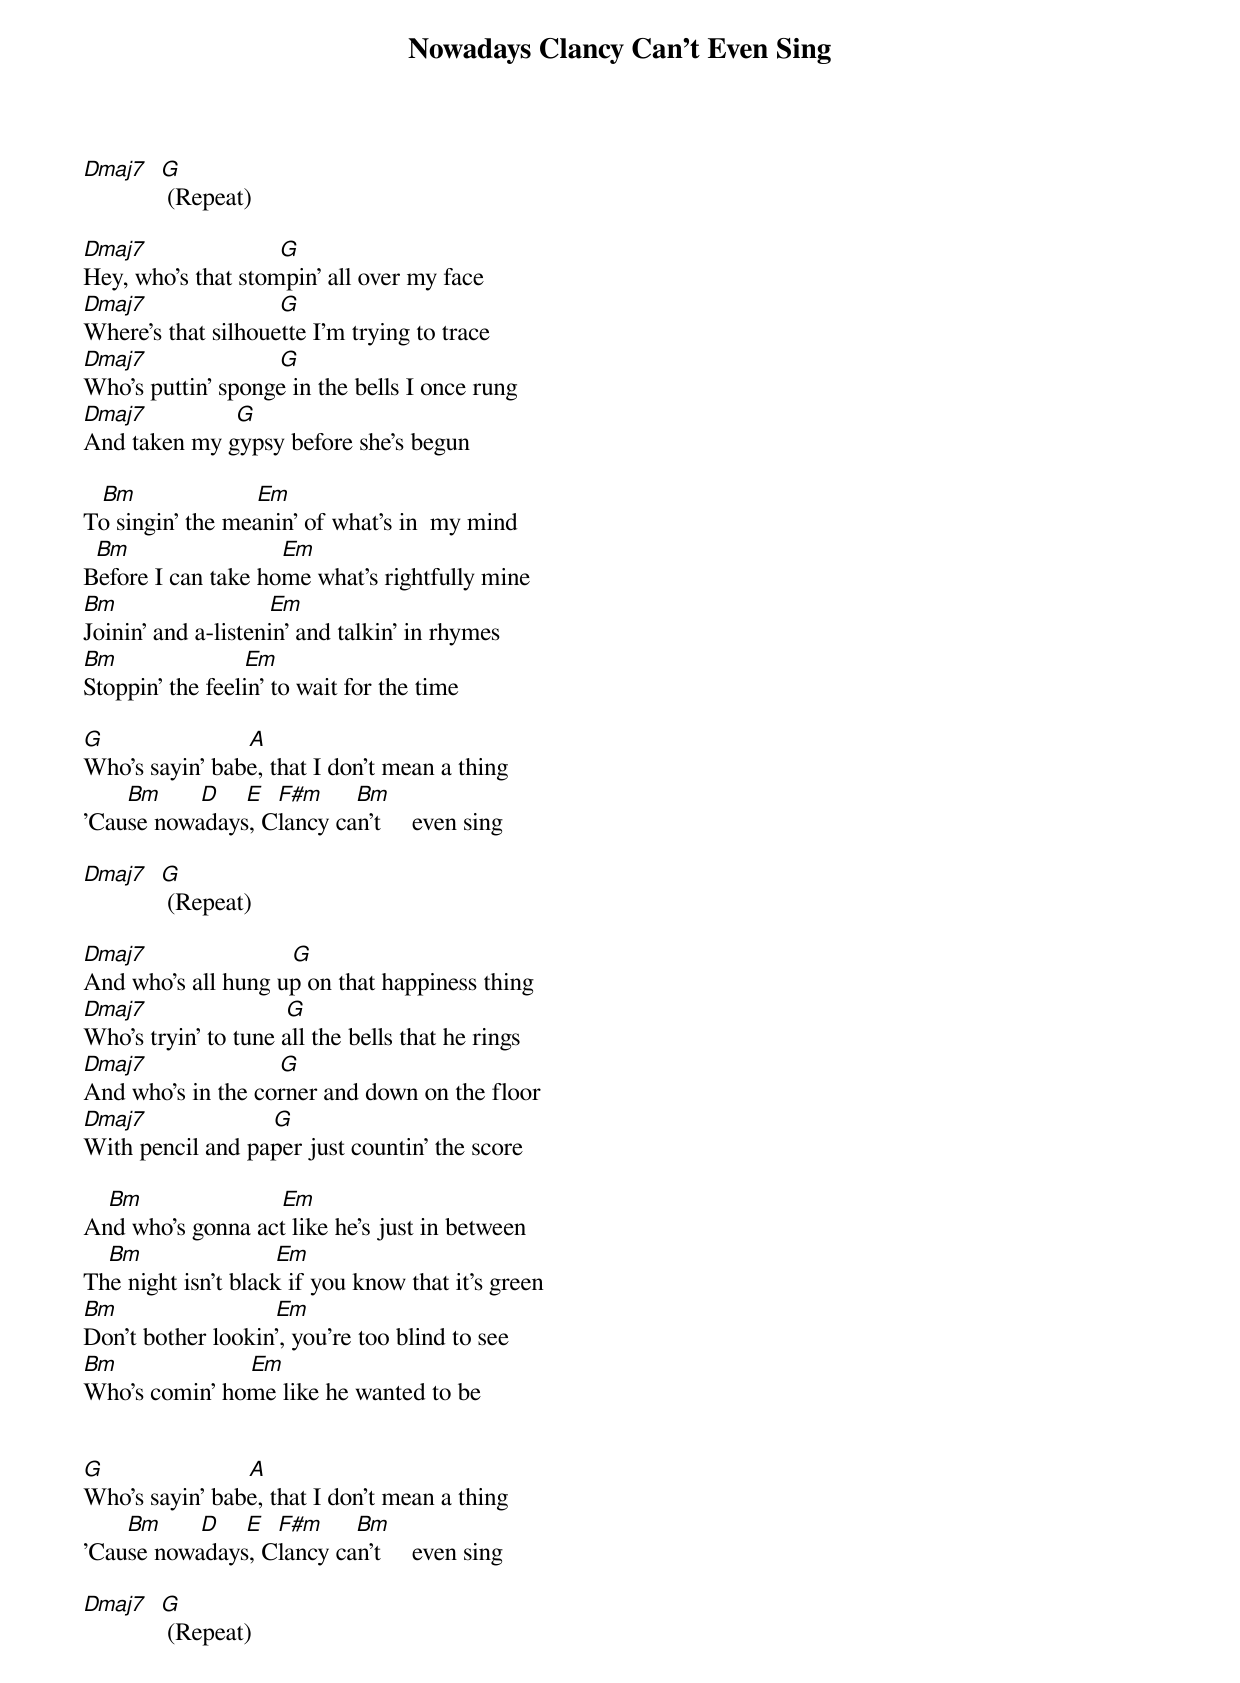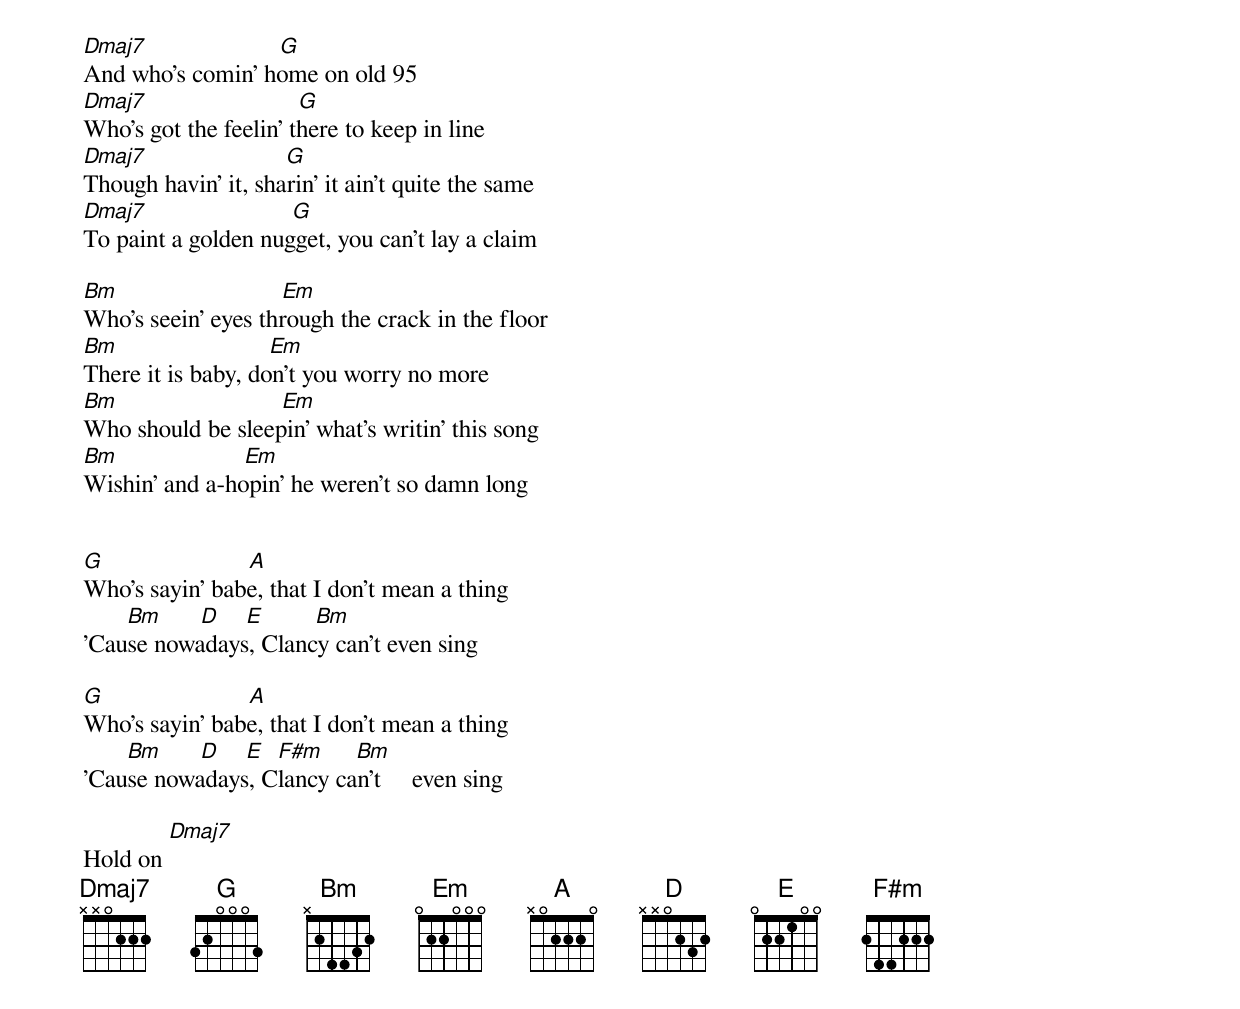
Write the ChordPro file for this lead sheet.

{title:Nowadays Clancy Can’t Even Sing}
[Dmaj7]  [G] (Repeat)

[Dmaj7]                     [G]
Hey, who's that stompin' all over my face
[Dmaj7]                     [G]
Where's that silhouette I'm trying to trace
[Dmaj7]                     [G]
Who's puttin' sponge in the bells I once rung
[Dmaj7]              [G]
And taken my gypsy before she's begun

   [Bm]                   [Em]
To singin' the meanin' of what's in  my mind
  [Bm]                        [Em]
Before I can take home what's rightfully mine
[Bm]                        [Em]
Joinin' and a-listenin' and talkin' in rhymes
[Bm]                    [Em]
Stoppin' the feelin' to wait for the time

[G]                       [A]
Who's sayin' babe, that I don't mean a thing
       [Bm]      [D]    [E]  [F#m]     [Bm]
'Cause nowadays, Clancy can't     even sing

[Dmaj7]  [G] (Repeat)

[Dmaj7]                       [G]
And who's all hung up on that happiness thing
[Dmaj7]                      [G]
Who's tryin' to tune all the bells that he rings
[Dmaj7]                     [G]
And who's in the corner and down on the floor
[Dmaj7]                    [G]
With pencil and paper just countin' the score

    [Bm]                      [Em]
And who's gonna act like he's just in between
    [Bm]                     [Em]
The night isn't black if you know that it's green
[Bm]                         [Em]
Don't bother lookin', you're too blind to see
[Bm]                     [Em]
Who's comin' home like he wanted to be


[G]                       [A]
Who's sayin' babe, that I don't mean a thing
       [Bm]      [D]    [E]  [F#m]     [Bm]
'Cause nowadays, Clancy can't     even sing

[Dmaj7]  [G] (Repeat)

[Dmaj7]                     [G]
And who's comin' home on old 95
[Dmaj7]                        [G]
Who's got the feelin' there to keep in line
[Dmaj7]                      [G]
Though havin' it, sharin' it ain't quite the same
[Dmaj7]                       [G]
To paint a golden nugget, you can't lay a claim

[Bm]                          [Em]
Who's seein' eyes through the crack in the floor
[Bm]                        [Em]
There it is baby, don't you worry no more
[Bm]                          [Em]
Who should be sleepin' what's writin' this song
[Bm]                    [Em]
Wishin' and a-hopin' he weren't so damn long


[G]                       [A]
Who's sayin' babe, that I don't mean a thing
       [Bm]      [D]    [E]        [Bm]
'Cause nowadays, Clancy can't even sing

[G]                       [A]
Who's sayin' babe, that I don't mean a thing
       [Bm]      [D]    [E]  [F#m]     [Bm]
'Cause nowadays, Clancy can't     even sing

Hold on [Dmaj7]
